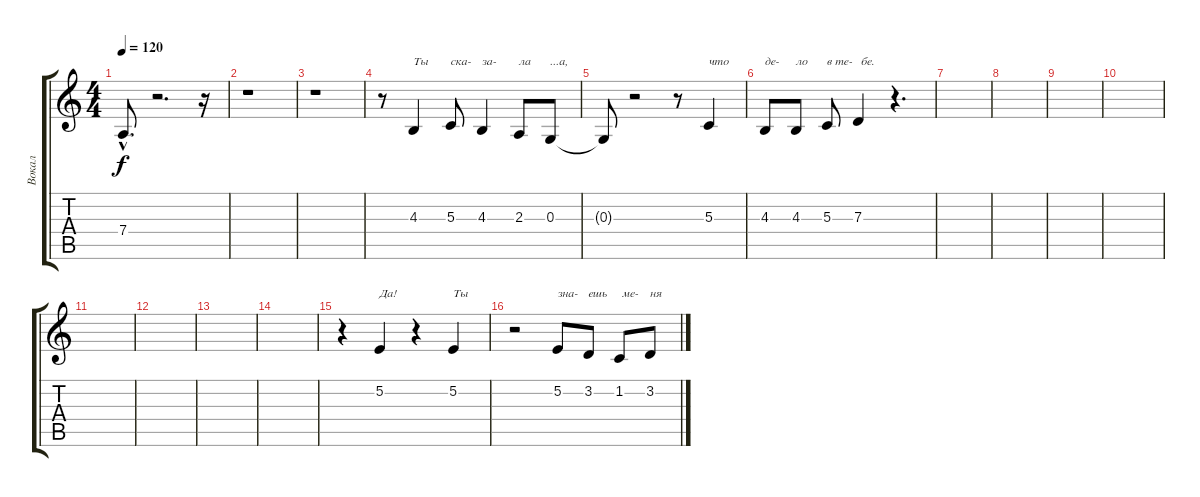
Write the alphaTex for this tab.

\track ("Вокал" "Вокал") {instrument sopranosax}
\staff {score tabs}
\tuning (E4 B3 G3 D3 A2 E2) {hide}
\ts (4 4)
\tempo 120
\clef g2
\ks c
7.4{hac t}.8{d dy f} r.2{d} r.16 |
r.1 |
r.1 |
r.8 4.3.4{txt "Ты"} 5.3.8{txt "ска-"} 4.3.4{txt "за-"} 2.3.8{txt "ла"} 0.3.8{txt "...а,"} |
0.3{t}.8 r.2 r.8 5.3.4{txt "что"} |
4.3.8{txt "де-"} 4.3.8{txt "ло"} 5.3.8{txt "в те-"} 7.3.4{txt " бе."} r.4{d} |
|
|
|
|
|
|
|
|
r.4 5.2.4{txt "Да!"} r.4 5.2.4{txt "Ты"} |
r.2 5.2.8{txt "зна-"} 3.2.8{txt "ешь"} 1.2.8{txt " ме-"} 3.2.8{txt "ня"}
